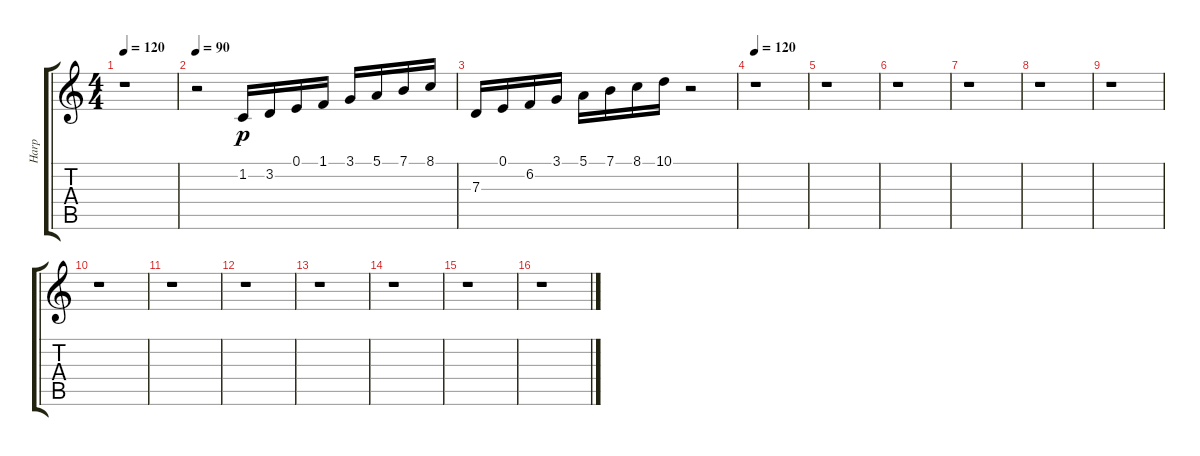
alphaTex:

\track ("Harp" "Harp") {instrument orchestralharp}
\staff {score tabs}
\tuning (E4 B3 G3 D3 A2 E2) {hide}
\ts (4 4)
\tempo 120
\clef g2
\ks c
r.1{dy p} |
\tempo 90
r.2 1.2.16 3.2.16 0.1.16 1.1.16 3.1.16 5.1.16 7.1.16 8.1.16 |
7.3.16 0.1.16 6.2.16 3.1.16 5.1.16 7.1.16 8.1.16 10.1.16 r.2 |
\tempo 120
r.1 |
r.1 |
r.1 |
r.1 |
r.1 |
r.1 |
r.1 |
r.1 |
r.1 |
r.1 |
r.1 |
r.1 |
r.1
